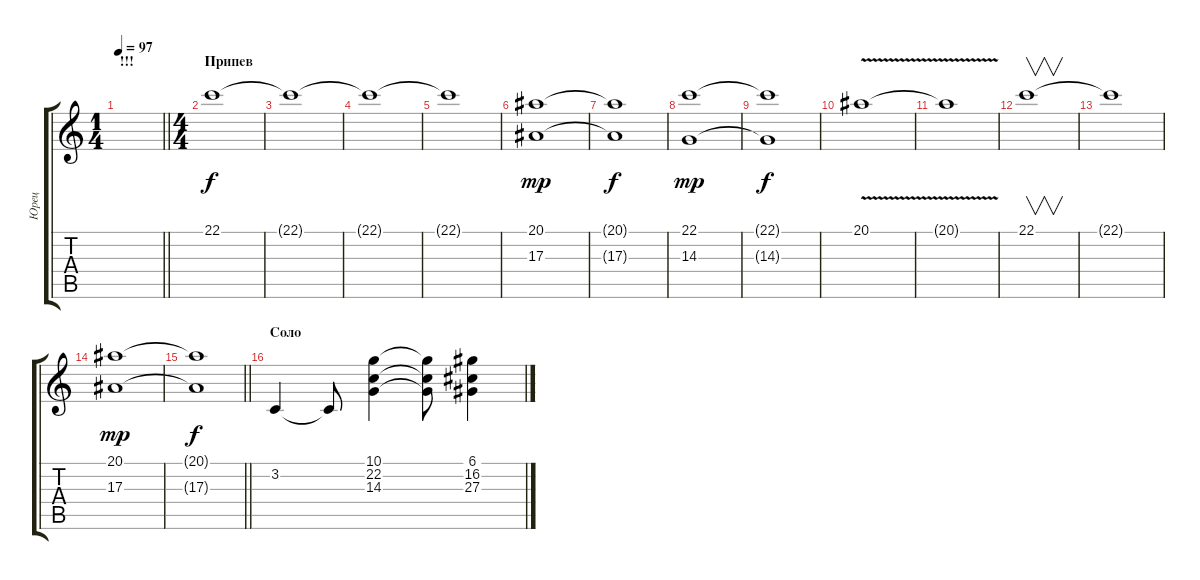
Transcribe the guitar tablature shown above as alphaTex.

\track ("Юрец" "Юрец") {instrument stringensemble1}
\staff {score tabs}
\tuning (D4 A3 F3 C3 G2 C2) {hide}
\ts (1 4)
\section ("" "!!!")
\tempo 97
\clef g2
\barLineRight lightlight
\ks c
|
\ts (4 4)
\section ("" "Припев")
22.1.1 |
22.1{t}.1 |
22.1{t}.1 |
22.1{t}.1 |
(20.1 17.3).1{dy mp} |
(20.1{t} 17.3{t}).1{dy f} |
(22.1 14.3).1{dy mp} |
(22.1{t} 14.3{t}).1{dy f} |
20.1{v}.1 |
20.1{t}.1 |
22.1.1{v} |
22.1{t}.1 |
(20.1 17.3).1{dy mp} |
\barLineRight lightlight
(20.1{t} 17.3{t}).1{dy f} |
\section ("" "Соло")
3.2.4 3.2{t}.8 (10.1 22.2 14.3).4 (10.1{t} 22.2{t} 14.3{t}).8 (6.1 16.2 27.3).4
